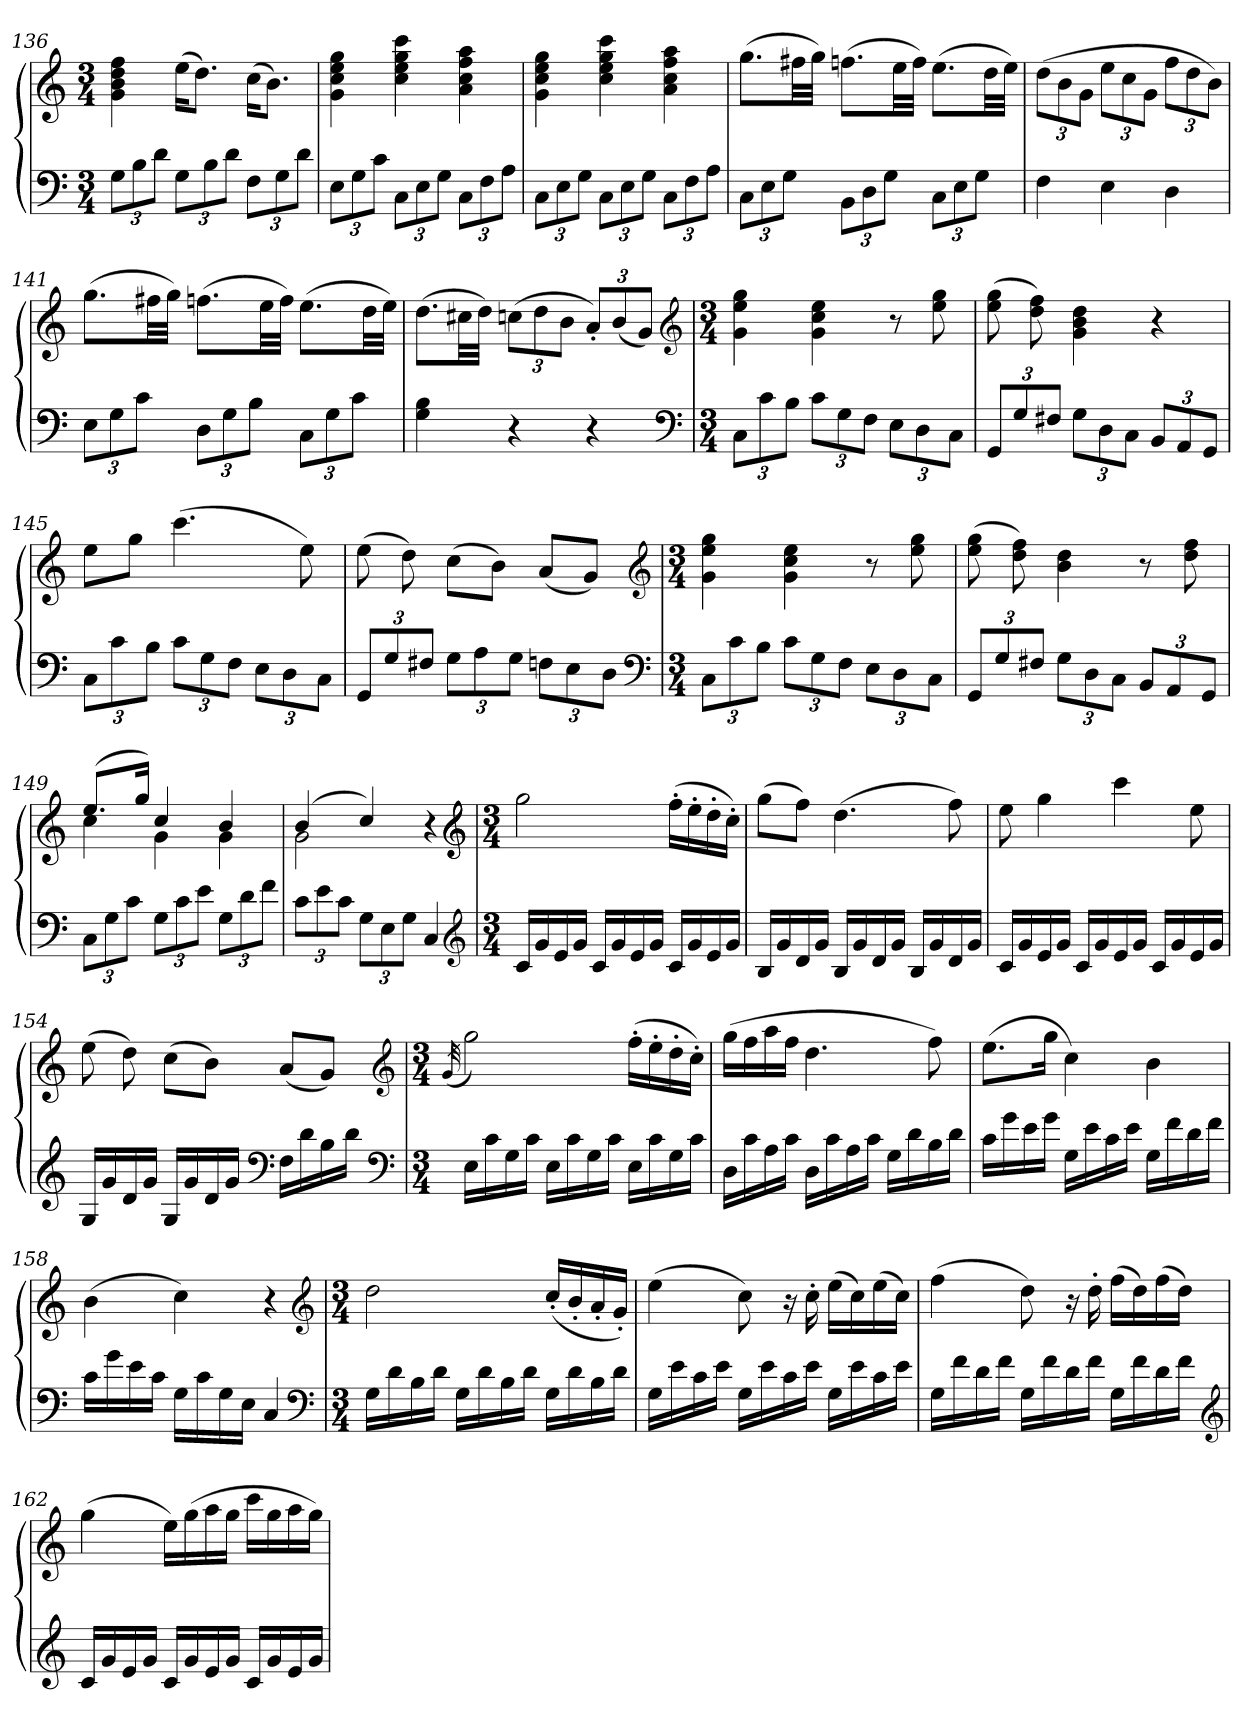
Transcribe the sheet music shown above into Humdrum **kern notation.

**kern	**kern
*part1	*part1
*staff2	*staff1
*clefF4	*clefG2
*k[]	*k[]
*C:	*C:
*M3/4	*M3/4
=136	=136
12GL	4g 4b 4dd 4ff
12B	.
12dJ	.
12GL	(16eeKL
.	8.ddJ)
12B	.
12dJ	.
12FL	(16ccKL
.	8.bJ)
12G	.
12dJ	.
=137	=137
12EL	4g 4cc 4ee 4gg
12G	.
12cJ	.
12CL	4cc 4ee 4gg 4ccc
12E	.
12GJ	.
12CL	4a 4cc 4ff 4aa
12F	.
12AJ	.
=138	=138
12CL	4g 4cc 4ee 4gg
12E	.
12GJ	.
12CL	4cc 4ee 4gg 4ccc
12E	.
12GJ	.
12CL	4a 4cc 4ff 4aa
12F	.
12AJ	.
=139	=139
12CL	(8.ggL
12E	.
12GJ	.
.	32ff#XLL
.	32ggJJJ)
12BBL	(8.ffnL
12D	.
12GJ	.
.	32eeLL
.	32ffJJJ)
12CL	(8.eeL
12E	.
12GJ	.
.	32ddLL
.	32eeJJJ)
=140	=140
4F	(12ddL
.	12b
.	12gJ
4E	12eeL
.	12cc
.	12gJ
4D	12ffL
.	12dd
.	12bJ)
=141	=141
12EL	(8.ggL
12G	.
12cJ	.
.	32ff#XLL
.	32ggJJJ)
12DL	(8.ffnL
12G	.
12BJ	.
.	32eeLL
.	32ffJJJ)
12CL	(8.eeL
12G	.
12cJ	.
.	32ddLL
.	32eeJJJ)
=142	=142
4G 4B	(8.ddL
.	32cc#XLL
.	32ddJJJ)
4r	(12ccnL
.	12dd
.	12bJ
4r	12a'L)
.	(12b
.	12gJ)
*clefF4	*clefG2
*k[]	*k[]
*C:	*C:
=143	=143
*M3/4	*M3/4
12CL	4g 4ee 4gg
12c	.
12BJ	.
12cL	4g 4cc 4ee
12G	.
12FJ	.
12EL	8r
12D	.
.	8ee 8gg
12CJ	.
=144	=144
12GGL	(8ee 8gg
12G	.
.	8dd 8ff)
12F#XJ	.
12GL	4g 4b 4dd
12D	.
12CJ	.
12BBL	4r
12AA	.
12GGJ	.
=145	=145
12CL	8eeL
12c	.
.	8ggJ
12BJ	.
12cL	(4.ccc
12G	.
12FJ	.
12EL	.
12D	.
.	8ee)
12CJ	.
=146	=146
12GGL	(8ee
12G	.
.	8dd)
12F#XJ	.
12GL	(8ccL
12A	.
.	8bJ)
12GJ	.
12FnL	(8aL
12E	.
.	8gJ)
12DJ	.
*clefF4	*clefG2
*k[]	*k[]
*C:	*C:
=147	=147
*M3/4	*M3/4
12CL	4g 4ee 4gg
12c	.
12BJ	.
12cL	4g 4cc 4ee
12G	.
12FJ	.
12EL	8r
12D	.
.	8ee 8gg
12CJ	.
=148	=148
12GGL	(8ee 8gg
12G	.
.	8dd 8ff)
12F#XJ	.
12GL	4b 4dd
12D	.
12CJ	.
12BBL	8r
12AA	.
.	8dd 8ff
12GGJ	.
=149	=149
*	*^
12CL	(8.eeL	4cc
12G	.	.
12cJ	.	.
.	16ggJk)	.
12GL	4cc	4g
12c	.	.
12eJ	.	.
12GL	4b	4g
12d	.	.
12fJ	.	.
=150	=150	=150
12cL	(4b	2g
12e	.	.
12cJ	.	.
12GL	4cc)	.
12E	.	.
12GJ	.	.
4C	4r	4ryy
*	*v	*v
*clefG2	*clefG2
*k[]	*k[]
*C:	*C:
=151	=151
*M3/4	*M3/4
16cLL	2gg
16g	.
16e	.
16gJJ	.
16cLL	.
16g	.
16e	.
16gJJ	.
16cLL	(16ff'LL
16g	16ee'
16e	16dd'
16gJJ	16cc'JJ)
=152	=152
16BLL	(8ggL
16g	.
16d	8ffJ)
16gJJ	.
16BLL	(4.dd
16g	.
16d	.
16gJJ	.
16BLL	.
16g	.
16d	8ff)
16gJJ	.
=153	=153
16cLL	8ee
16g	.
16e	4gg
16gJJ	.
16cLL	.
16g	.
16e	4ccc
16gJJ	.
16cLL	.
16g	.
16e	8ee
16gJJ	.
=154	=154
16GLL	(8ee
16g	.
16d	8dd)
16gJJ	.
16GLL	(8ccL
16g	.
16d	8bJ)
16gJJ	.
*clefF4	*
16FLL	(8aL
16d	.
16B	8gJ)
16dJJ	.
*clefF4	*clefG2
*k[]	*k[]
*C:	*C:
=155	=155
*M3/4	*M3/4
.	(32qg
16ELL	2gg)
16c	.
16G	.
16cJJ	.
16ELL	.
16c	.
16G	.
16cJJ	.
16ELL	(16ff'LL
16c	16ee'
16G	16dd'
16cJJ	16cc'JJ)
=156	=156
16DLL	(16ggLL
16c	16ff
16A	16aa
16cJJ	16ffJJ
16DLL	4.dd
16c	.
16A	.
16cJJ	.
16GLL	.
16d	.
16B	8ff)
16dJJ	.
=157	=157
16cLL	(8.eeL
16g	.
16e	.
16gJJ	16ggJk
16GLL	4cc)
16e	.
16c	.
16eJJ	.
16GLL	4b
16f	.
16d	.
16fJJ	.
=158	=158
16cLL	(4b
16g	.
16e	.
16cJJ	.
16GLL	4cc)
16c	.
16G	.
16EJJ	.
4C	4r
*clefF4	*clefG2
*k[]	*k[]
*C:	*C:
=159	=159
*M3/4	*M3/4
16GLL	2dd
16d	.
16B	.
16dJJ	.
16GLL	.
16d	.
16B	.
16dJJ	.
16GLL	(16cc'LL
16d	16b'
16B	16a'
16dJJ	16g'JJ)
=160	=160
16GLL	(4ee
16e	.
16c	.
16eJJ	.
16GLL	8cc)
16e	.
16c	16r
16eJJ	16cc'
16GLL	(16eeLL
16e	16cc)
16c	(16ee
16eJJ	16ccJJ)
=161	=161
16GLL	(4ff
16f	.
16d	.
16fJJ	.
16GLL	8dd)
16f	.
16d	16r
16fJJ	16dd'
16GLL	(16ffLL
16f	16dd)
16d	(16ff
16fJJ	16ddJJ)
*clefG2	*
=162	=162
16cLL	(4gg
16g	.
16e	.
16gJJ	.
16cLL	16eeLL)
16g	(16gg
16e	16aa
16gJJ	16ggJJ
16cLL	16cccLL
16g	16gg
16e	16aa
16gJJ	16ggJJ)
=	=
*-	*-
